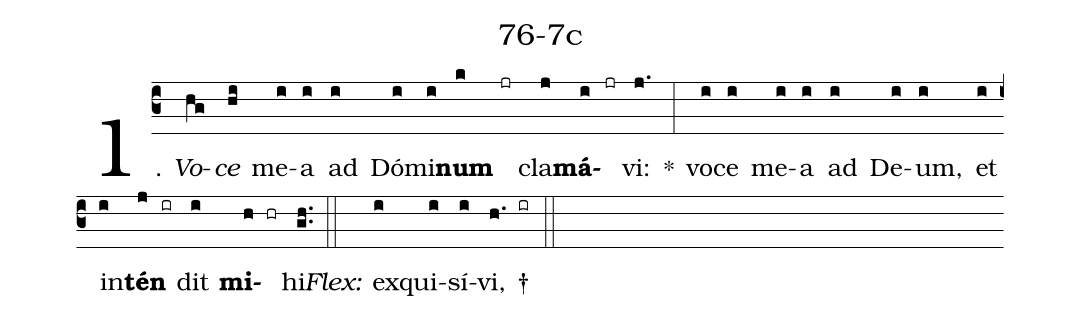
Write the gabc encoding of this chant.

name: 76-7c;
%%
(c3)1. <i>Vo</i>(hg)<i>ce</i>(hi) me(i)a(i) ad(i) Dó(i)mi(i)<b>num</b>(k) (jr) cla(j)<b>má</b>(i)(jr)vi:(j.) *(:) vo(i)ce(i) me(i)a(i) ad(i) De(i)um,(i) et(i) in(i)<b>tén</b>(j)(ir)dit(i) <b>mi</b>(h)(hr)hi.(gh..) (::)
<i>Flex:</i>()  ex(i)qui(i)sí(i)vi,(h.) †(ir) (::)
